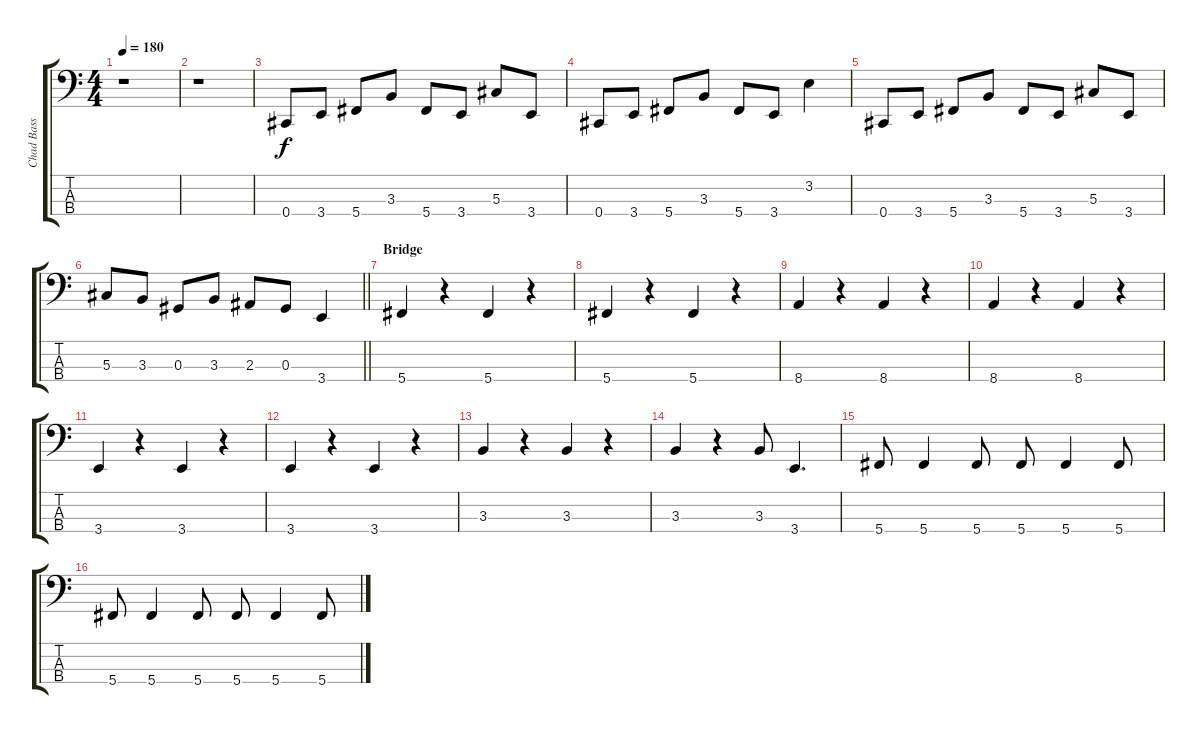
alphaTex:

\track ("Chad Bass" "Chad Bass") {instrument electricbasspick}
\staff {score tabs}
\tuning (Gb2 Db2 Ab1 Db1) {hide}
\ts (4 4)
\tempo 180
\clef f4
\ks c
r.1{dy f} |
r.1 |
0.4.8 3.4.8 5.4.8 3.3.8 5.4.8 3.4.8 5.3.8 3.4.8 |
0.4.8 3.4.8 5.4.8 3.3.8 5.4.8 3.4.8 3.2.4 |
0.4.8 3.4.8 5.4.8 3.3.8 5.4.8 3.4.8 5.3.8 3.4.8 |
\barLineRight lightlight
5.3.8 3.3.8 0.3.8 3.3.8 2.3.8 0.3.8 3.4.4 |
\section ("" "Bridge")
5.4.4 r.4 5.4.4 r.4 |
5.4.4 r.4 5.4.4 r.4 |
8.4.4 r.4 8.4.4 r.4 |
8.4.4 r.4 8.4.4 r.4 |
3.4.4 r.4 3.4.4 r.4 |
3.4.4 r.4 3.4.4 r.4 |
3.3.4 r.4 3.3.4 r.4 |
3.3.4 r.4 3.3.8 3.4.4{d} |
5.4.8 5.4.4 5.4.8 5.4.8 5.4.4 5.4.8 |
5.4.8 5.4.4 5.4.8 5.4.8 5.4.4 5.4.8
